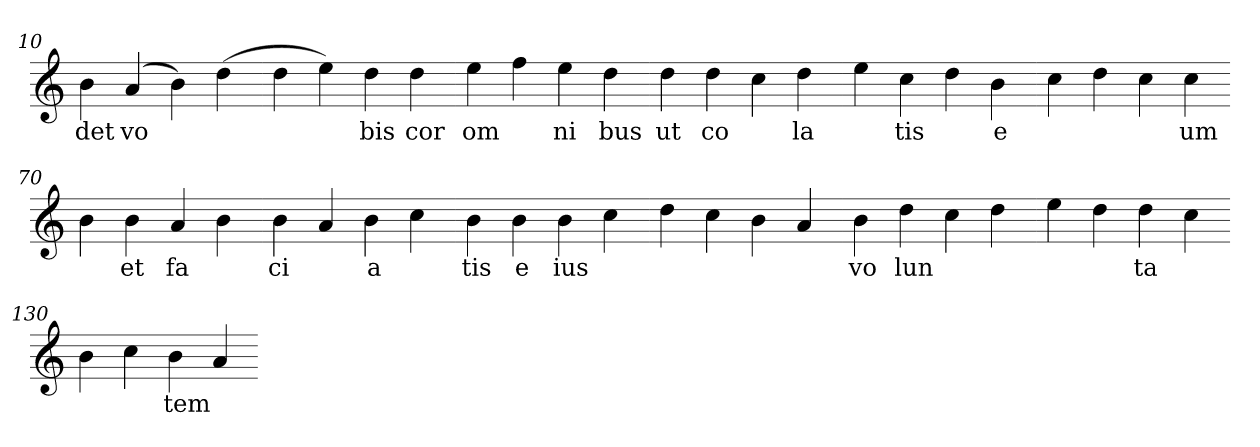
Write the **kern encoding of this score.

**kern	**text
*part1	*part1
*staff1	*staff1
*clefG2	*
=10.	=10.
4b	det
(>4a	vo
4b)	.
(>4dd	.
=20.-	=20.-
4dd	.
4ee)	.
4dd	bis
4dd	cor
=30.-	=30.-
4ee	om
4ff	.
4ee	ni
4dd	bus
=40.-	=40.-
4dd	ut
4dd	co
4cc	.
4dd	la
=50.-	=50.-
4ee	.
4cc	tis
4dd	.
4b	e
=60.-	=60.-
4cc	.
4dd	.
4cc	.
4cc	um
=70.-	=70.-
4b	.
4b	et
4a	fa
4b	.
=80.-	=80.-
4b	ci
4a	.
4b	a
4cc	.
=90.-	=90.-
4b	tis
4b	e
4b	ius
4cc	.
=100.-	=100.-
4dd	.
4cc	.
4b	.
4a	.
=110.-	=110.-
4b	vo
4dd	lun
4cc	.
4dd	.
=120.-	=120.-
4ee	.
4dd	.
4dd	ta
4cc	.
=130.-	=130.-
4b	.
4cc	.
4b	tem
4a	.
=-	=-
*-	*-
